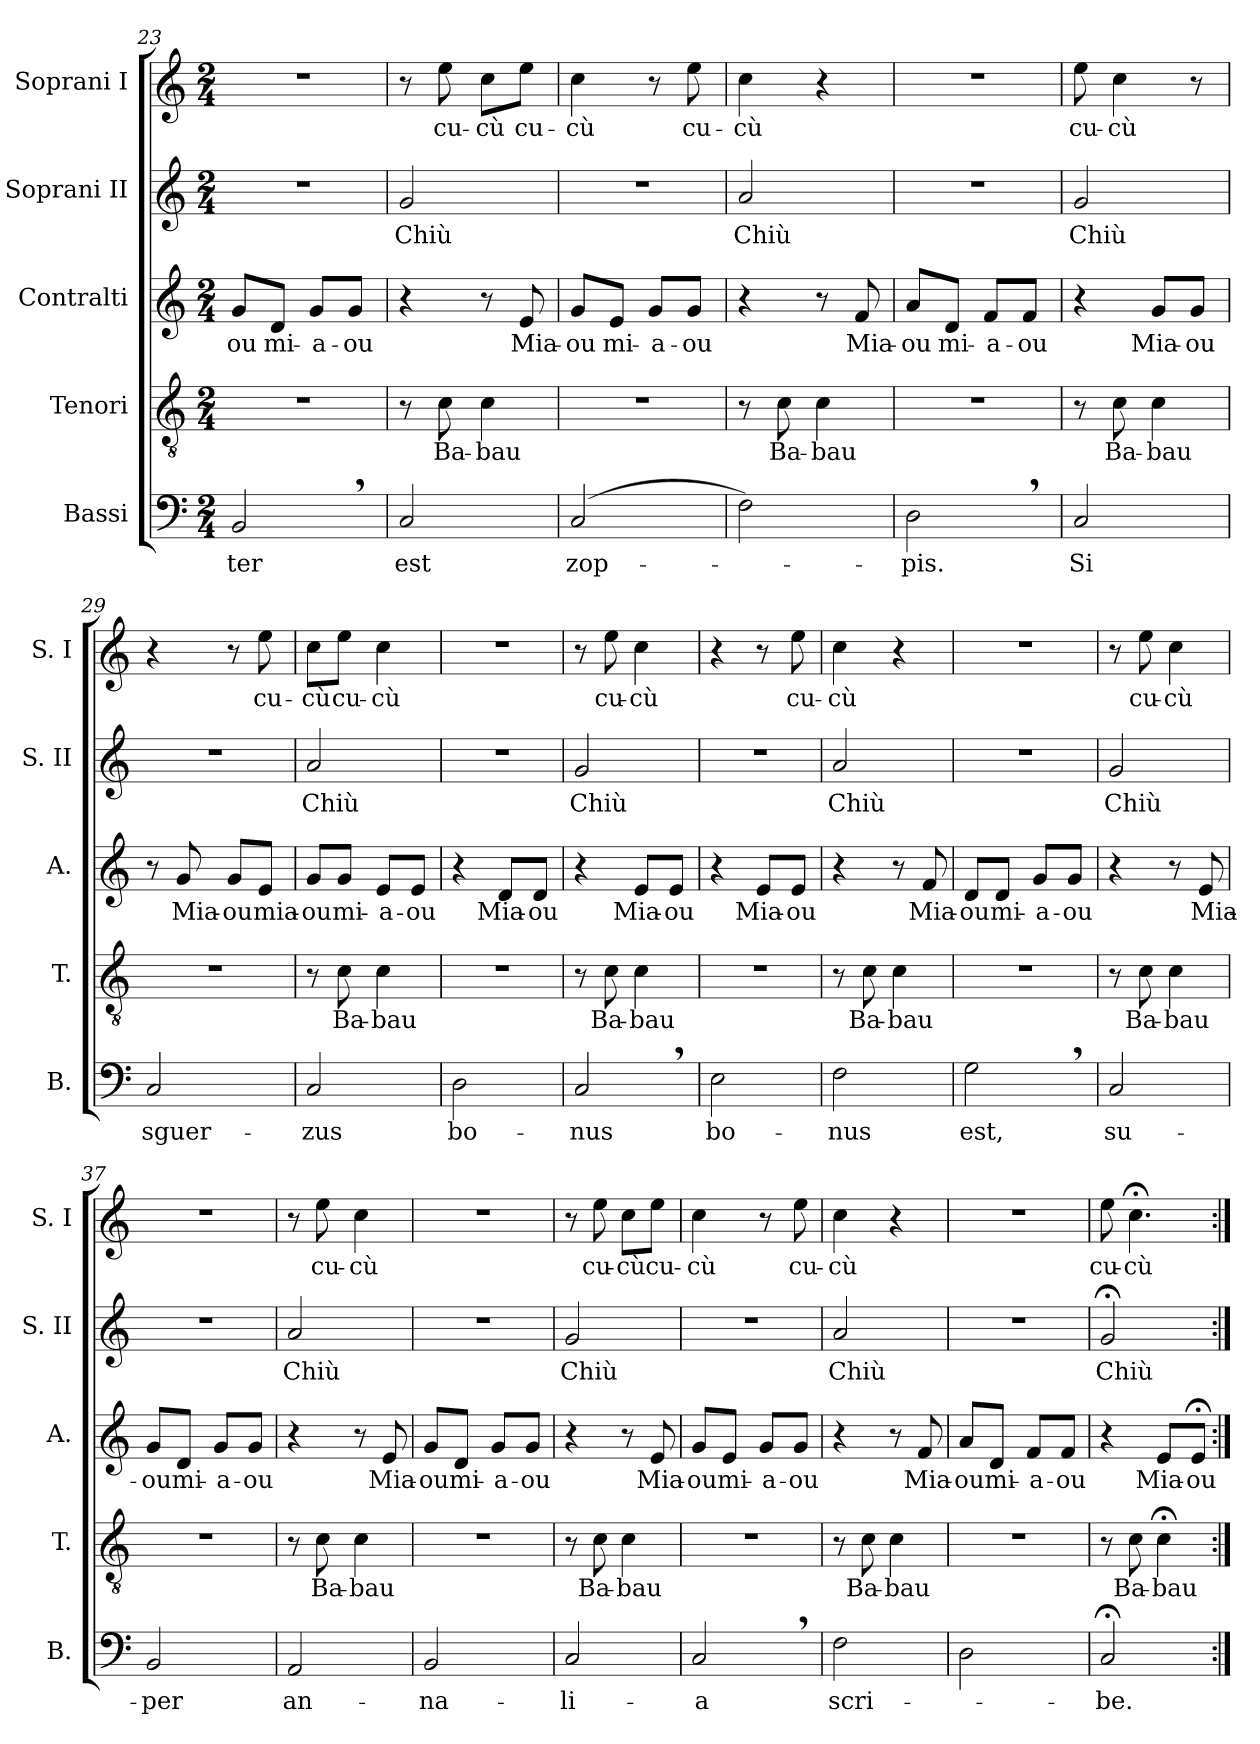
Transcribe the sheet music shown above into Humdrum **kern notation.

**kern	**text	**kern	**text	**kern	**text	**kern	**text	**kern	**text
*part5	*part5	*part4	*part4	*part3	*part3	*part2	*part2	*part1	*part1
*staff5	*staff5	*staff4	*staff4	*staff3	*staff3	*staff2	*staff2	*staff1	*staff1
*I"Bassi	*	*I"Tenori	*	*I"Contralti	*	*I"Soprani II	*	*I"Soprani I	*
*I'B.	*	*I'T.	*	*I'A.	*	*I'S. II	*	*I'S. I	*
*clefF4	*	*clefGv2	*	*clefG2	*	*clefG2	*	*clefG2	*
*k[]	*	*k[]	*	*k[]	*	*k[]	*	*k[]	*
*C:	*	*C:	*	*C:	*	*C:	*	*C:	*
*M2/4	*	*M2/4	*	*M2/4	*	*M2/4	*	*M2/4	*
=23	=23	=23	=23	=23	=23	=23	=23	=23	=23
2BB,>/	-ter	2r	.	8g/L	-ou	2r	.	2r	.
.	.	.	.	8d/J	mi-	.	.	.	.
.	.	.	.	8g/L	-a-	.	.	.	.
.	.	.	.	8g/J	-ou	.	.	.	.
=24	=24	=24	=24	=24	=24	=24	=24	=24	=24
2C/	est	8r	.	4r	.	2g/	Chiù	8r	.
.	.	8c\	Ba-	.	.	.	.	8ee\	cu-
.	.	4c\	-bau	8r	.	.	.	8cc\L	-cù
.	.	.	.	8e/	Mia-	.	.	8ee\J	cu-
=25	=25	=25	=25	=25	=25	=25	=25	=25	=25
(2C/	zop-	2r	.	8g/L	-ou	2r	.	4cc\	-cù
.	.	.	.	8e/J	mi-	.	.	.	.
.	.	.	.	8g/L	-a-	.	.	8r	.
.	.	.	.	8g/J	-ou	.	.	8ee\	cu-
=26	=26	=26	=26	=26	=26	=26	=26	=26	=26
2F\)	.	8r	.	4r	.	2a/	Chiù	4cc\	-cù
.	.	8c\	Ba-	.	.	.	.	.	.
.	.	4c\	-bau	8r	.	.	.	4r	.
.	.	.	.	8f/	Mia-	.	.	.	.
=27	=27	=27	=27	=27	=27	=27	=27	=27	=27
2D,>\	-pis.	2r	.	8a/L	-ou	2r	.	2r	.
.	.	.	.	8d/J	mi-	.	.	.	.
.	.	.	.	8f/L	-a-	.	.	.	.
.	.	.	.	8f/J	-ou	.	.	.	.
!!LO:PB:g=z
=28	=28	=28	=28	=28	=28	=28	=28	=28	=28
2C/	Si	8r	.	4r	.	2g/	Chiù	8ee\	cu-
.	.	8c\	Ba-	.	.	.	.	4cc\	-cù
.	.	4c\	-bau	8g/L	Mia-	.	.	.	.
.	.	.	.	8g/J	-ou	.	.	8r	.
=29	=29	=29	=29	=29	=29	=29	=29	=29	=29
2C/	sguer-	2r	.	8r	.	2r	.	4r	.
.	.	.	.	8g/	Mia-	.	.	.	.
.	.	.	.	8g/L	-ou	.	.	8r	.
.	.	.	.	8e/J	mia-	.	.	8ee\	cu-
=30	=30	=30	=30	=30	=30	=30	=30	=30	=30
2C/	-zus	8r	.	8g/L	-ou	2a/	Chiù	8cc\L	-cù
.	.	8c\	Ba-	8g/J	mi-	.	.	8ee\J	cu-
.	.	4c\	-bau	8e/L	-a-	.	.	4cc\	-cù
.	.	.	.	8e/J	-ou	.	.	.	.
=31	=31	=31	=31	=31	=31	=31	=31	=31	=31
2D\	bo-	2r	.	4r	.	2r	.	2r	.
.	.	.	.	8d/L	Mia-	.	.	.	.
.	.	.	.	8d/J	-ou	.	.	.	.
=32	=32	=32	=32	=32	=32	=32	=32	=32	=32
2C,>/	-nus	8r	.	4r	.	2g/	Chiù	8r	.
.	.	8c\	Ba-	.	.	.	.	8ee\	cu-
.	.	4c\	-bau	8e/L	Mia-	.	.	4cc\	-cù
.	.	.	.	8e/J	-ou	.	.	.	.
=33	=33	=33	=33	=33	=33	=33	=33	=33	=33
2E\	bo-	2r	.	4r	.	2r	.	4r	.
.	.	.	.	8e/L	Mia-	.	.	8r	.
.	.	.	.	8e/J	-ou	.	.	8ee\	cu-
=34	=34	=34	=34	=34	=34	=34	=34	=34	=34
2F\	-nus	8r	.	4r	.	2a/	Chiù	4cc\	-cù
.	.	8c\	Ba-	.	.	.	.	.	.
.	.	4c\	-bau	8r	.	.	.	4r	.
.	.	.	.	8f/	Mia-	.	.	.	.
=35	=35	=35	=35	=35	=35	=35	=35	=35	=35
2G,>\	est,	2r	.	8d/L	-ou	2r	.	2r	.
.	.	.	.	8d/J	mi-	.	.	.	.
.	.	.	.	8g/L	-a-	.	.	.	.
.	.	.	.	8g/J	-ou	.	.	.	.
!!LO:LB:g=z
=36	=36	=36	=36	=36	=36	=36	=36	=36	=36
2C/	su-	8r	.	4r	.	2g/	Chiù	8r	.
.	.	8c\	Ba-	.	.	.	.	8ee\	cu-
.	.	4c\	-bau	8r	.	.	.	4cc\	-cù
.	.	.	.	8e/	Mia-	.	.	.	.
=37	=37	=37	=37	=37	=37	=37	=37	=37	=37
2BB/	-per	2r	.	8g/L	-ou	2r	.	2r	.
.	.	.	.	8d/J	mi-	.	.	.	.
.	.	.	.	8g/L	-a-	.	.	.	.
.	.	.	.	8g/J	-ou	.	.	.	.
=38	=38	=38	=38	=38	=38	=38	=38	=38	=38
2AA/	an-	8r	.	4r	.	2a/	Chiù	8r	.
.	.	8c\	Ba-	.	.	.	.	8ee\	cu-
.	.	4c\	-bau	8r	.	.	.	4cc\	-cù
.	.	.	.	8e/	Mia-	.	.	.	.
=39	=39	=39	=39	=39	=39	=39	=39	=39	=39
2BB/	-na-	2r	.	8g/L	-ou	2r	.	2r	.
.	.	.	.	8d/J	mi-	.	.	.	.
.	.	.	.	8g/L	-a-	.	.	.	.
.	.	.	.	8g/J	-ou	.	.	.	.
=40	=40	=40	=40	=40	=40	=40	=40	=40	=40
2C/	-li-	8r	.	4r	.	2g/	Chiù	8r	.
.	.	8c\	Ba-	.	.	.	.	8ee\	cu-
.	.	4c\	-bau	8r	.	.	.	8cc\L	-cù
.	.	.	.	8e/	Mia-	.	.	8ee\J	cu-
=41	=41	=41	=41	=41	=41	=41	=41	=41	=41
2C,>/	-a	2r	.	8g/L	-ou	2r	.	4cc\	-cù
.	.	.	.	8e/J	mi-	.	.	.	.
.	.	.	.	8g/L	-a-	.	.	8r	.
.	.	.	.	8g/J	-ou	.	.	8ee\	cu-
=42	=42	=42	=42	=42	=42	=42	=42	=42	=42
2F\	scri-	8r	.	4r	.	2a/	Chiù	4cc\	-cù
.	.	8c\	Ba-	.	.	.	.	.	.
.	.	4c\	-bau	8r	.	.	.	4r	.
.	.	.	.	8f/	Mia-	.	.	.	.
=43	=43	=43	=43	=43	=43	=43	=43	=43	=43
2D\	.	2r	.	8a/L	-ou	2r	.	2r	.
.	.	.	.	8d/J	mi-	.	.	.	.
.	.	.	.	8f/L	-a-	.	.	.	.
.	.	.	.	8f/J	-ou	.	.	.	.
=44	=44	=44	=44	=44	=44	=44	=44	=44	=44
2C;</	-be.	8r	.	4r	.	2g;/	Chiù	8ee\	cu-
.	.	8c\	Ba-	.	.	.	.	4.cc;<\	-cù
.	.	4c;\	-bau	8e/L	Mia-	.	.	.	.
.	.	.	.	8e;/J	-ou	.	.	.	.
=:|!	=:|!	=:|!	=:|!	=:|!	=:|!	=:|!	=:|!	=:|!	=:|!
*-	*-	*-	*-	*-	*-	*-	*-	*-	*-
